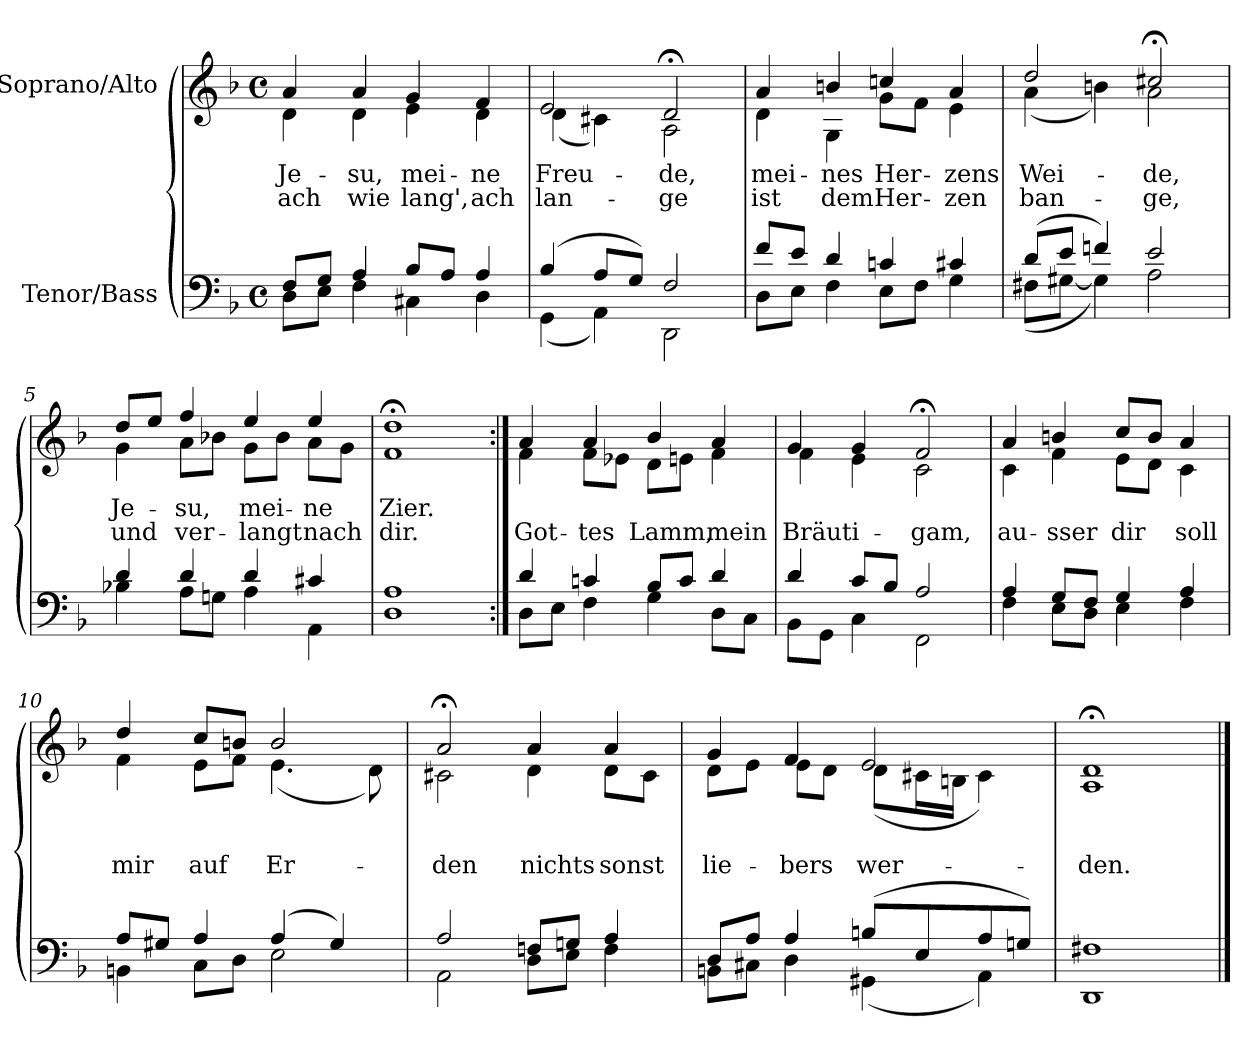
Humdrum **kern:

**kern	**kern	**text	**text
*part2	*part1	*part1	*part1
*staff2	*staff1	*staff1	*staff1
*I"Tenor/Bass	*I"Soprano/Alto	*	*
*clefF4	*clefG2	*	*
*k[b-]	*k[b-]	*	*
*M4/4	*M4/4	*	*
*met(c)	*met(c)	*	*
=1	=1	=1	=1
*^	*	*	*
!	!	!	!LO:LY:b	!LO:LY:b
*	*	*^	*	*
8F/L	8D\L	4a/	4d\	Je-	ach
8G/J	8E\J	.	.	.	.
!	!	!	!	!LO:LY:b	!LO:LY:b
4A/	4F\	4a/	4d\	-su,	wie
!	!	!	!	!LO:LY:b	!LO:LY:b
8B-/L	4C#X\	4g/	4e\	mei-	lang',
8A/J	.	.	.	.	.
!	!	!	!	!LO:LY:b	!LO:LY:b
4A/	4D\	4f/	4d\	-ne	ach
=2	=2	=2	=2	=2	=2
!	!	!	!	!LO:LY:b	!LO:LY:b
(4B-/	(4GG\	2e/	(4d\	Freu-	lan-
8A/L	4AA\)	.	4c#X\)	.	.
8G/J)	.	.	.	.	.
!	!	!	!	!LO:LY:b	!LO:LY:b
2F/	2DD\	2d;</	2A\	-de,	-ge
=3	=3	=3	=3	=3	=3
!	!	!	!	!LO:LY:b	!LO:LY:b
8f/L	8D\L	4a/	4d\	mei-	ist
8e/J	8E\J	.	.	.	.
!	!	!	!	!LO:LY:b	!LO:LY:b
4d/	4F\	4bn/	4G\	-nes	dem
!	!	!	!	!LO:LY:b	!LO:LY:b
4cn/	8E\L	4ccn/	8g\L	Her-	Her-
.	8F\J	.	8f\J	.	.
!	!	!	!	!LO:LY:b	!LO:LY:b
4c#X/	4G\	4a/	4e\	-zens	-zen
=4	=4	=4	=4	=4	=4
!	!	!	!	!LO:LY:b	!LO:LY:b
(8d/L	(8F#X\L	2dd/	(4a\	Wei-	ban-
8e/J	[8G#X\J	.	.	.	.
4fn/)	4G#\])	.	4bn\)	.	.
!	!	!	!	!LO:LY:b	!LO:LY:b
2e/	2A\	2cc#X;</	2a\	-de,	-ge,
!!LO:LB:g=z	!!
=5	=5	=5	=5	=5	=5
!	!	!	!	!LO:LY:b	!LO:LY:b
4d/	4B-X\	8dd/L	4g\	Je-	und
.	.	8ee/J	.	.	.
!	!	!	!	!LO:LY:b	!LO:LY:b
4d/	8A\L	4ff/	8a\L	-su,	ver-
.	8Gn\J	.	8b-X\J	.	.
!	!	!	!	!LO:LY:b	!LO:LY:b
4d/	4A\	4ee/	8g\L	mei-	-langt
.	.	.	8b-\J	.	.
!	!	!	!	!LO:LY:b	!LO:LY:b
4c#X/	4AA\	4ee/	8a\L	-ne	nach
.	.	.	8g\J	.	.
=6	=6	=6	=6	=6	=6
!	!	!	!	!LO:LY:b	!LO:LY:b
1A	1D	1dd;<	1f	Zier.	dir.
=7:|!	=7:|!	=7:|!	=7:|!	=7:|!	=7:|!
!	!	!	!	!	!LO:LY:b
4d/	8D\L	4a/	4f\	.	Got-
.	8E\J	.	.	.	.
!	!	!	!	!	!LO:LY:b
4cn/	4F\	4a/	8f\L	.	-tes
.	.	.	8e-X\J	.	.
!	!	!	!	!	!LO:LY:b
8B-/L	4G\	4b-/	8d\L	.	Lamm,
8c/J	.	.	8en\J	.	.
!	!	!	!	!	!LO:LY:b
4d/	8D\L	4a/	4f\	.	mein
.	8C\J	.	.	.	.
=8	=8	=8	=8	=8	=8
!	!	!	!	!	!LO:LY:b
4d/	8BB-\L	4g/	4f\	.	Bräuti-
.	8GG\J	.	.	.	.
8c/L	4C\	4g/	4e\	.	.
8B-/J	.	.	.	.	.
!	!	!	!	!	!LO:LY:b
2A/	2FF\	2f;</	2c\	.	-gam,
=9	=9	=9	=9	=9	=9
!	!	!	!	!	!LO:LY:b
4A/	4F\	4a/	4c\	.	au-
!	!	!	!	!	!LO:LY:b
8G/L	8E\L	4bn/	4f\	.	-sser
8F/J	8D\J	.	.	.	.
!	!	!	!	!	!LO:LY:b
4G/	4E\	8cc/L	8e\L	.	dir
.	.	8b/J	8d\J	.	.
!	!	!	!	!	!LO:LY:b
4A/	4F\	4a/	4c\	.	soll
!!LO:LB:g=z	!!
=10	=10	=10	=10	=10	=10
!	!	!	!	!	!LO:LY:b
8A/L	4BBn\	4dd/	4f\	.	mir
8G#X/J	.	.	.	.	.
!	!	!	!	!	!LO:LY:b
4A/	8C\L	8cc/L	8e\L	.	auf
.	8D\J	8bn/J	8f\J	.	.
!	!	!	!	!	!LO:LY:b
(4A/	2E\	2b/	(4.e\	.	Er-
4G#/)	.	.	.	.	.
.	.	.	8d\)	.	.
=11	=11	=11	=11	=11	=11
!	!	!	!	!	!LO:LY:b
2A/	2AA\	2a;</	2c#X\	.	-den
!	!	!	!	!	!LO:LY:b
8Fn/L	8D\L	4a/	4d\	.	nichts
8Gn/J	8E\J	.	.	.	.
!	!	!	!	!	!LO:LY:b
4A/	4F\	4a/	8d\L	.	sonst
.	.	.	8c#\J	.	.
=12	=12	=12	=12	=12	=12
!	!	!	!	!	!LO:LY:b
8D/L	8BBn\L	4g/	8d\L	.	lie-
8A/J	8C#X\J	.	8e\J	.	.
!	!	!	!	!	!LO:LY:b
4A/	4D\	4f/	8e\L	.	-bers
.	.	.	8d\J	.	.
!	!	!	!	!	!LO:LY:b
(8Bn/L	(4GG#X\	2e/	(8d\L	.	wer-
8E/	.	.	16c#X\L	.	.
.	.	.	16Bn\JJ	.	.
8A/	4AA\)	.	4c#\)	.	.
8Gn/J)	.	.	.	.	.
=13	=13	=13	=13	=13	=13
!	!	!	!	!	!LO:LY:b
1F#X	1DD	1d;<	1A	.	-den.
*v	*v	*	*	*	*
*	*v	*v	*	*
==	==	==	==
*-	*-	*-	*-
